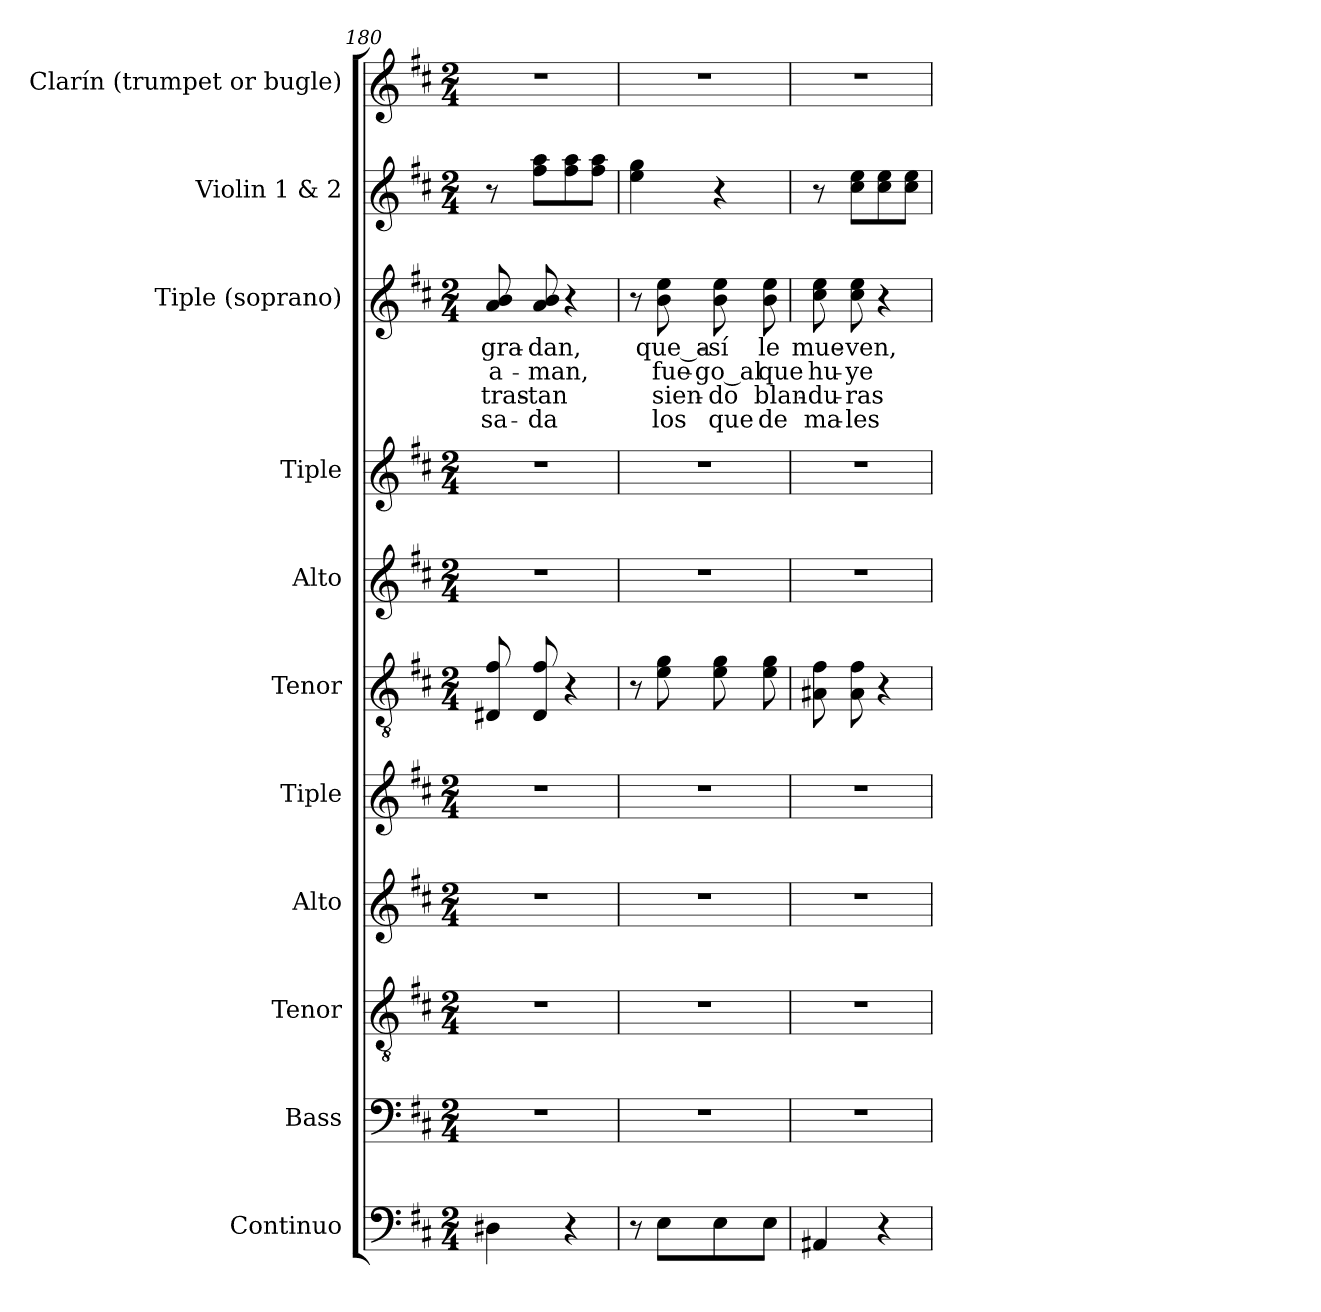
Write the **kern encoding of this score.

**kern	**kern	**kern	**kern	**kern	**kern	**kern	**kern	**kern	**text	**text	**text	**text	**kern	**kern
*part11	*part10	*part9	*part8	*part7	*part6	*part5	*part4	*part3	*part3	*part3	*part3	*part3	*part2	*part1
*staff11	*staff10	*staff9	*staff8	*staff7	*staff6	*staff5	*staff4	*staff3	*staff3	*staff3	*staff3	*staff3	*staff2	*staff1
*I"Continuo	*I"Bass	*I"Tenor	*I"Alto	*I"Tiple	*I"Tenor	*I"Alto	*I"Tiple	*I"Tiple (soprano)	*	*	*	*	*I"Violin 1  & 2	*I"Clarín (trumpet or bugle)
*I'Cont.	*I'B.	*I'T.	*I'A.	*	*I'T.	*I'A.	*	*I'S.	*	*	*	*	*	*I'Tr.
*clefF4	*clefF4	*clefGv2	*clefG2	*clefG2	*clefGv2	*clefG2	*clefG2	*clefG2	*	*	*	*	*clefG2	*clefG2
*	*	*ITrd7c12	*	*	*ITrd7c12	*	*	*	*	*	*	*	*	*
*k[f#c#]	*k[f#c#]	*k[f#c#]	*k[f#c#]	*k[f#c#]	*k[f#c#]	*k[f#c#]	*k[f#c#]	*k[f#c#]	*	*	*	*	*k[f#c#]	*k[f#c#]
*D:	*D:	*D:	*D:	*D:	*D:	*D:	*D:	*D:	*	*	*	*	*D:	*D:
*M2/4	*M2/4	*M2/4	*M2/4	*M2/4	*M2/4	*M2/4	*M2/4	*M2/4	*	*	*	*	*M2/4	*M2/4
=180	=180	=180	=180	=180	=180	=180	=180	=180	=180	=180	=180	=180	=180	=180
!	!LO:N:vis=1	!LO:N:vis=1	!LO:N:vis=1	!LO:N:vis=1	!	!LO:N:vis=1	!LO:N:vis=1	!	!	!	!	!	!	!
!	!	!	!	!	!	!	!	!	!LO:LY:b:color=#000000	!LO:LY:b:color=#000000	!LO:LY:b:color=#000000	!LO:LY:b:color=#000000	!	!LO:N:vis=1
4D#Xi\	2r	2r	2r	2r	8DD#Xi/ 8F#i	2r	2r	8ai/ 8bi	-gra-	a-	-tras-	-sa-	8r	2r
!	!	!	!	!	!	!	!	!	!LO:LY:b:color=#000000	!LO:LY:b:color=#000000	!LO:LY:b:color=#000000	!LO:LY:b:color=#000000	!	!
.	.	.	.	.	8DD#i/ 8F#i	.	.	8ai/ 8bi	-dan,	-man,	-tan	-da	8ff#i\ 8aaiL	.
4r	.	.	.	.	4r	.	.	4r	.	.	.	.	8ff#i\ 8aai	.
.	.	.	.	.	.	.	.	.	.	.	.	.	8ff#i\ 8aaiJ	.
!!LO:LB:g=z
=181	=181	=181	=181	=181	=181	=181	=181	=181	=181	=181	=181	=181	=181	=181
!	!LO:N:vis=1	!LO:N:vis=1	!LO:N:vis=1	!LO:N:vis=1	!	!LO:N:vis=1	!LO:N:vis=1	!	!	!	!	!	!	!LO:N:vis=1
8r	2r	2r	2r	2r	8r	2r	2r	8r	.	.	.	.	4eei\ 4ggi	2r
!	!	!	!	!	!	!	!	!	!LO:LY:b:color=#000000	!LO:LY:b:color=#000000	!LO:LY:b:color=#000000	!LO:LY:b:color=#000000	!	!
8Ei\L	.	.	.	.	8Ei\ 8Gi	.	.	8bi\ 8eei	que_a-	fue-	sien-	los	.	.
!	!	!	!	!	!	!	!	!	!LO:LY:b:color=#000000	!LO:LY:b:color=#000000	!LO:LY:b:color=#000000	!LO:LY:b:color=#000000	!	!
8Ei\	.	.	.	.	8Ei\ 8Gi	.	.	8bi\ 8eei	-sí	-go_al	-do	que	4r	.
!	!	!	!	!	!	!	!	!	!LO:LY:b:color=#000000	!LO:LY:b:color=#000000	!LO:LY:b:color=#000000	!LO:LY:b:color=#000000	!	!
8Ei\J	.	.	.	.	8Ei\ 8Gi	.	.	8bi\ 8eei	le	que	blan-	de	.	.
=182	=182	=182	=182	=182	=182	=182	=182	=182	=182	=182	=182	=182	=182	=182
!	!LO:N:vis=1	!LO:N:vis=1	!LO:N:vis=1	!LO:N:vis=1	!	!LO:N:vis=1	!LO:N:vis=1	!	!	!	!	!	!	!
!	!	!	!	!	!	!	!	!	!LO:LY:b:color=#000000	!LO:LY:b:color=#000000	!LO:LY:b:color=#000000	!LO:LY:b:color=#000000	!	!LO:N:vis=1
4AA#Xi/	2r	2r	2r	2r	8AA#Xi\ 8F#i	2r	2r	8cc#i\ 8eei	mue-	hu-	-du-	ma-	8r	2r
!	!	!	!	!	!	!	!	!	!LO:LY:b:color=#000000	!LO:LY:b:color=#000000	!LO:LY:b:color=#000000	!LO:LY:b:color=#000000	!	!
.	.	.	.	.	8AA#i\ 8F#i	.	.	8cc#i\ 8eei	-ven,	-ye	-ras	-les	8cc#i\ 8eeiL	.
4r	.	.	.	.	4r	.	.	4r	.	.	.	.	8cc#i\ 8eei	.
.	.	.	.	.	.	.	.	.	.	.	.	.	8cc#i\ 8eeiJ	.
=	=	=	=	=	=	=	=	=	=	=	=	=	=	=
*-	*-	*-	*-	*-	*-	*-	*-	*-	*-	*-	*-	*-	*-	*-
